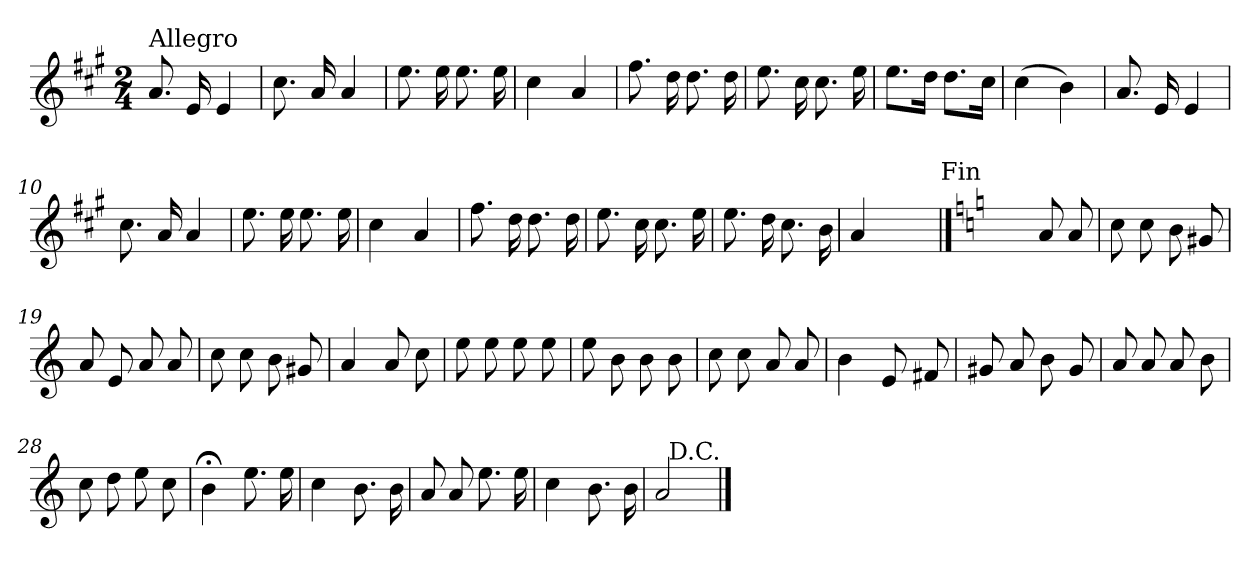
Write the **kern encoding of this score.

**kern
*part1
*staff1
*clefG2
*k[f#c#g#]
*A:
*M2/4
=1
!LO:TX:a:t=Allegro
8.a/
16e/
4e/
=2
8.cc#\
16a/
4a/
=3
8.ee\
16ee\
8.ee\
16ee\
=4
4cc#\
4a/
=5
8.ff#\
16dd\
8.dd\
16dd\
=6
8.ee\
16cc#\
8.cc#\
16ee\
=7
8.ee\L
16dd\Jk
8.dd\L
16cc#\Jk
=8
(>4cc#\
4b\)
!!LO:LB:g=z
=9
8.a/
16e/
4e/
=10
8.cc#\
16a/
4a/
=11
8.ee\
16ee\
8.ee\
16ee\
=12
4cc#\
4a/
=13
8.ff#\
16dd\
8.dd\
16dd\
=14
8.ee\
16cc#\
8.cc#\
16ee\
=15
8.ee\
16dd\
8.cc#\
16b\
=16
4a/
4ryy
!LO:TX:a:t=Fin
==17
*k[]
4ryy
8a/
8a/
=18
8cc\
8cc\
8b\
8g#X/
=19
8a/
8e/
8a/
8a/
=20
8cc\
8cc\
8b\
8g#X/
=21
4a/
8a/
8cc\
=22
8ee\
8ee\
8ee\
8ee\
=23
8ee\
8b\
8b\
8b\
=24
8cc\
8cc\
8a/
8a/
=25
4b\
8e/
8f#X/
!!LO:LB:g=z
=26
8g#X/
8a/
8b\
8g#/
=27
8a/
8a/
8a/
8b\
=28
8cc\
8dd\
8ee\
8cc\
=29
4b;<\
8.ee\
16ee\
=30
4cc\
8.b\
16b\
=31
8a/
8a/
8.ee\
16ee\
=32
4cc\
8.b\
16b\
=33
2a/
!LO:TX:a:t=D.C.
==
*-
